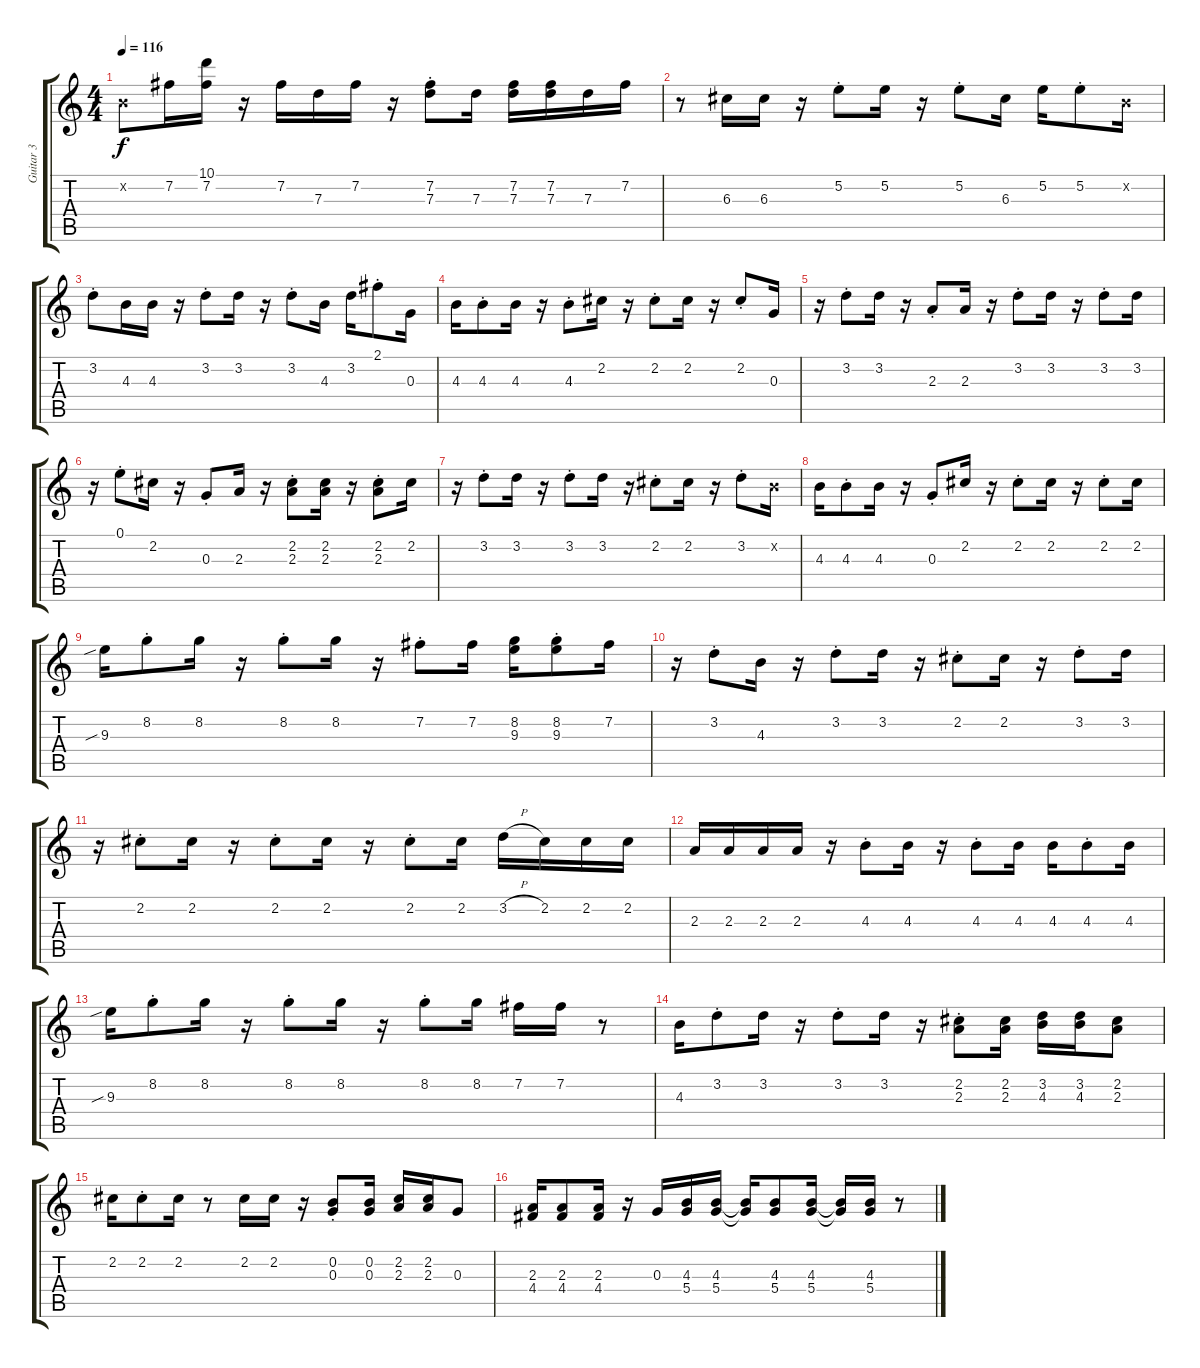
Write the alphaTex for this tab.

\track ("Guitar 3" "Guitar 3") {instrument electricguitarclean}
\staff {score tabs}
\tuning (E4 B3 G3 D3 A2 E2) {hide}
\ts (4 4)
\tempo 116
\clef g2
\ks c
0.2{x}.8{dy f} 7.2.16 (10.1 7.2).16 r.16 7.2.16 7.3.16 7.2.16 r.16 (7.2{st} 7.3{st}).8 7.3.16 (7.2 7.3).16 (7.2 7.3).16 7.3.16 7.2.16 |
r.8 6.3.16 6.3.16 r.16 5.2{st}.8 5.2.16 r.16 5.2{st}.8 6.3.16 5.2.16 5.2{st}.8 0.2{x}.16 |
3.2{st}.8 4.3.16 4.3.16 r.16 3.2{st}.8 3.2.16 r.16 3.2{st}.8 4.3.16 3.2.16 2.1{st}.8 0.3.16 |
4.3.16 4.3{st}.8 4.3.16 r.16 4.3{st}.8 2.2.16 r.16 2.2{st}.8 2.2.16 r.16 2.2{st}.8 0.3.16 |
r.16 3.2{st}.8 3.2.16 r.16 2.3{st}.8 2.3.16 r.16 3.2{st}.8 3.2.16 r.16 3.2{st}.8 3.2.16 |
r.16 0.1{st}.8 2.2.16 r.16 0.3{st}.8 2.3.16 r.16 (2.2{st} 2.3{st}).8 (2.2 2.3).16 r.16 (2.2{st} 2.3{st}).8 2.2.16 |
r.16 3.2{st}.8 3.2.16 r.16 3.2{st}.8 3.2.16 r.16 2.2{st}.8 2.2.16 r.16 3.2{st}.8 0.2{x}.16 |
4.3.16 4.3{st}.8 4.3.16 r.16 0.3{st}.8 2.2.16 r.16 2.2{st}.8 2.2.16 r.16 2.2{st}.8 2.2.16 |
9.3{sib}.16 8.2{st}.8 8.2.16 r.16 8.2{st}.8 8.2.16 r.16 7.2{st}.8 7.2.16 (8.2 9.3).16 (8.2{st} 9.3{st}).8 7.2.16 |
r.16 3.2{st}.8 4.3.16 r.16 3.2{st}.8 3.2.16 r.16 2.2{st}.8 2.2.16 r.16 3.2{st}.8 3.2.16 |
r.16 2.2{st}.8 2.2.16 r.16 2.2{st}.8 2.2.16 r.16 2.2{st}.8 2.2.16 3.2{h}.16 2.2.16 2.2.16 2.2.16 |
2.3.16 2.3.16 2.3.16 2.3.16 r.16 4.3{st}.8 4.3.16 r.16 4.3{st}.8 4.3.16 4.3.16 4.3{st}.8 4.3.16 |
9.3{sib}.16 8.2{st}.8 8.2.16 r.16 8.2{st}.8 8.2.16 r.16 8.2{st}.8 8.2.16 7.2.16 7.2.16 r.8 |
4.3.16 3.2{st}.8 3.2.16 r.16 3.2{st}.8 3.2.16 r.16 (2.2{st} 2.3{st}).8 (2.2 2.3).16 (3.2 4.3).16 (3.2 4.3).16 (2.2 2.3).8 |
2.2.16 2.2{st}.8 2.2.16 r.8 2.2.16 2.2.16 r.16 (0.2{st} 0.3{st}).8 (0.2 0.3).16 (2.2 2.3).16 (2.2 2.3).16 0.3.8 |
(2.3 4.4).16 (2.3 4.4).8 (2.3 4.4).16 r.16 0.3.16 (4.3 5.4).16 (4.3 5.4).16 (4.3{t} 5.4{t}).16 (4.3 5.4).8 (4.3 5.4).16 (4.3{t} 5.4{t}).16 (4.3 5.4).16 r.8
